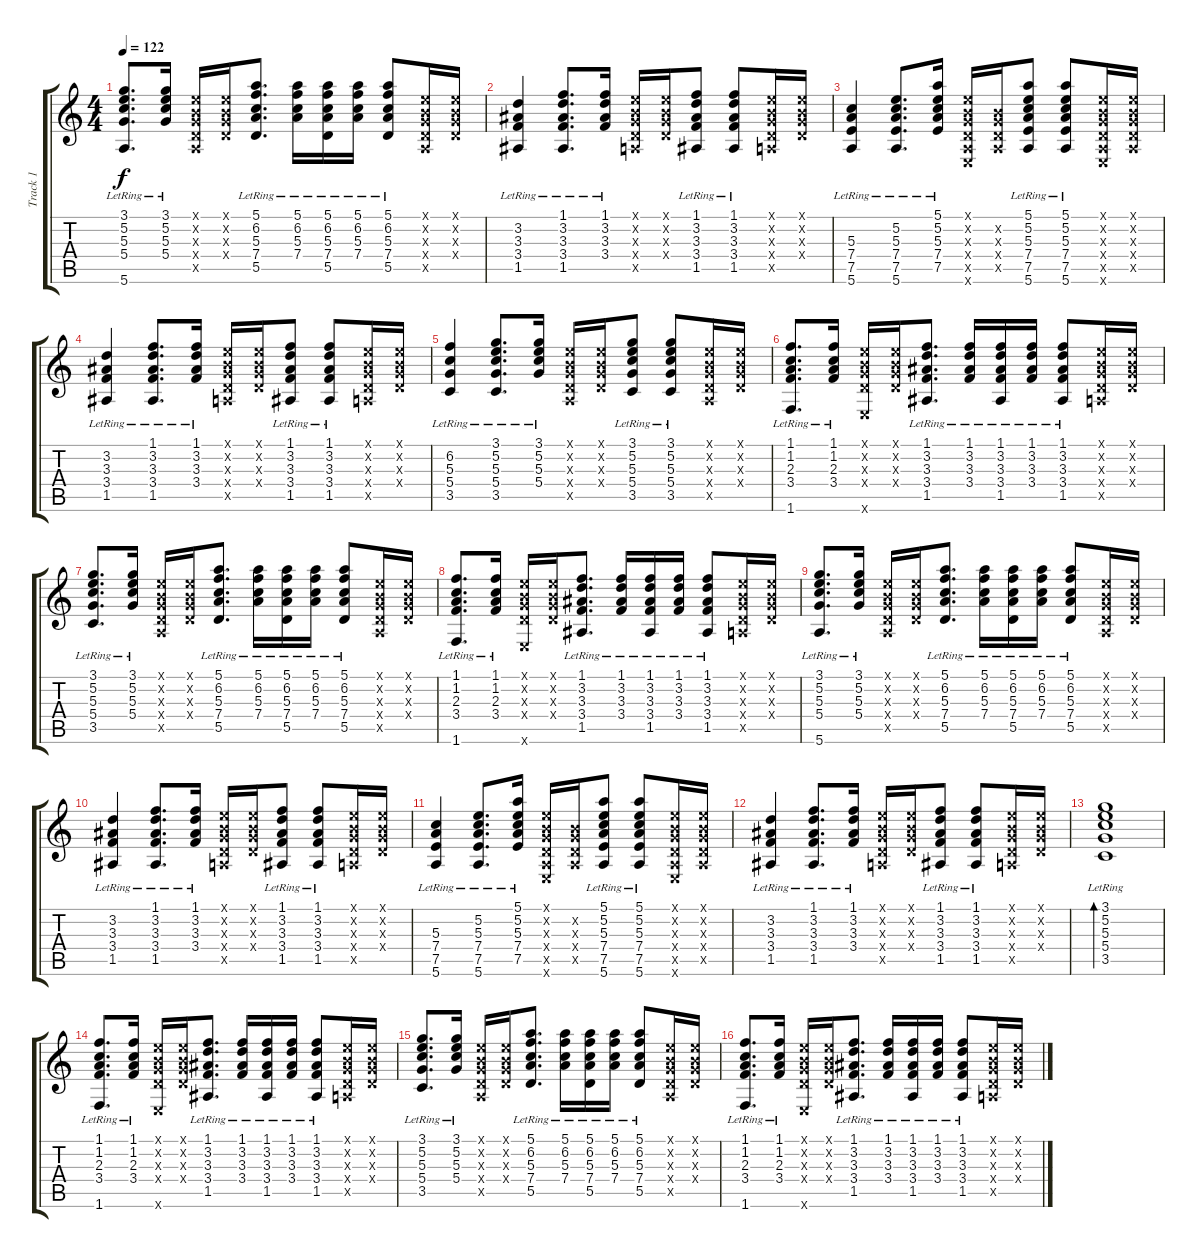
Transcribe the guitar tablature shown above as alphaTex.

\track ("Track 1" "Track 1") {instrument acousticguitarnylon}
\staff {score tabs}
\tuning (E4 B3 G3 D3 A2 E2) {hide}
\ts (4 4)
\tempo 122
\clef g2
\ks c
(3.1{lr} 5.2{lr} 5.3{lr} 5.4{lr} 5.6{lr}).8{d dy f} (3.1{lr} 5.2{lr} 5.3{lr} 5.4{lr}).16 (0.1{x} 0.2{x} 0.3{x} 0.4{x} 0.5{x}).16 (0.1{x} 0.2{x} 0.3{x} 0.4{x}).16 (5.1{lr} 6.2{lr} 5.3{lr} 7.4{lr} 5.5{lr}).8{d} (5.1{lr} 6.2{lr} 5.3{lr} 7.4{lr}).16 (5.1{lr} 6.2{lr} 5.3{lr} 7.4{lr} 5.5{lr}).16 (5.1{lr} 6.2{lr} 5.3{lr} 7.4{lr}).16 (5.1{lr} 6.2{lr} 5.3{lr} 7.4{lr} 5.5{lr}).8 (0.1{x} 0.2{x} 0.3{x} 0.4{x} 0.5{x}).16 (0.1{x} 0.2{x} 0.3{x} 0.4{x}).16 |
(3.2{lr} 3.3{lr} 3.4{lr} 1.5{lr}).4 (1.1{lr} 3.2{lr} 3.3{lr} 3.4{lr} 1.5{lr}).8{d} (1.1{lr} 3.2{lr} 3.3{lr} 3.4{lr}).16 (0.1{x} 0.2{x} 0.3{x} 0.4{x} 0.5{x}).16 (0.1{x} 0.2{x} 0.3{x} 0.4{x}).16 (1.1{lr} 3.2{lr} 3.3{lr} 3.4{lr} 1.5{lr}).8 (1.1{lr} 3.2{lr} 3.3{lr} 3.4{lr} 1.5{lr}).8 (0.1{x} 0.2{x} 0.3{x} 0.4{x} 0.5{x}).16 (0.1{x} 0.2{x} 0.3{x} 0.4{x}).16 |
(5.3{lr} 7.4{lr} 7.5{lr} 5.6{lr}).4 (5.2{lr} 5.3{lr} 7.4{lr} 7.5{lr} 5.6{lr}).8{d} (5.1{lr} 5.2{lr} 5.3{lr} 7.4{lr} 7.5{lr}).16 (0.1{x} 0.2{x} 0.3{x} 0.4{x} 0.5{x} 0.6{x}).16 (0.2{x} 0.3{x} 0.4{x} 0.5{x}).16 (5.1 5.2{lr} 5.3{lr} 7.4{lr} 7.5{lr} 5.6{lr}).8 (5.1 5.2{lr} 5.3{lr} 7.4{lr} 7.5{lr} 5.6{lr}).8 (0.1{x} 0.2{x} 0.3{x} 0.4{x} 0.5{x} 0.6{x}).16 (0.1{x} 0.2{x} 0.3{x} 0.4{x} 0.5{x}).16 |
(3.2{lr} 3.3{lr} 3.4{lr} 1.5{lr}).4 (1.1{lr} 3.2{lr} 3.3{lr} 3.4{lr} 1.5{lr}).8{d} (1.1{lr} 3.2{lr} 3.3{lr} 3.4{lr}).16 (0.1{x} 0.2{x} 0.3{x} 0.4{x} 0.5{x}).16 (0.1{x} 0.2{x} 0.3{x} 0.4{x}).16 (1.1{lr} 3.2{lr} 3.3{lr} 3.4{lr} 1.5{lr}).8 (1.1{lr} 3.2{lr} 3.3{lr} 3.4{lr} 1.5{lr}).8 (0.1{x} 0.2{x} 0.3{x} 0.4{x} 0.5{x}).16 (0.1{x} 0.2{x} 0.3{x} 0.4{x}).16 |
(6.2{lr} 5.3{lr} 5.4{lr} 3.5{lr}).4 (3.1{lr} 5.2{lr} 5.3{lr} 5.4{lr} 3.5{lr}).8{d} (3.1{lr} 5.2{lr} 5.3{lr} 5.4{lr}).16 (0.1{x} 0.2{x} 0.3{x} 0.4{x} 0.5{x}).16 (0.1{x} 0.2{x} 0.3{x} 0.4{x}).16 (3.1{lr} 5.2{lr} 5.3{lr} 5.4{lr} 3.5{lr}).8 (3.1{lr} 5.2{lr} 5.3{lr} 5.4{lr} 3.5{lr}).8 (0.1{x} 0.2{x} 0.3{x} 0.4{x} 0.5{x}).16 (0.1{x} 0.2{x} 0.3{x} 0.4{x}).16 |
(1.1{lr} 1.2{lr} 2.3{lr} 3.4{lr} 1.6{lr}).8{d} (1.1{lr} 1.2{lr} 2.3{lr} 3.4{lr}).16 (0.1{x} 0.2{x} 0.3{x} 0.4{x} 0.6{x}).16 (0.1{x} 0.2{x} 0.3{x} 0.4{x}).16 (1.1{lr} 3.2{lr} 3.3{lr} 3.4{lr} 1.5{lr}).8{d} (1.1{lr} 3.2{lr} 3.3{lr} 3.4{lr}).16 (1.1{lr} 3.2{lr} 3.3{lr} 3.4{lr} 1.5{lr}).16 (1.1{lr} 3.2{lr} 3.3{lr} 3.4{lr}).16 (1.1{lr} 3.2{lr} 3.3{lr} 3.4{lr} 1.5{lr}).8 (0.1{x} 0.2{x} 0.3{x} 0.4{x} 0.5{x}).16 (0.1{x} 0.2{x} 0.3{x} 0.4{x}).16 |
(3.1{lr} 5.2{lr} 5.3{lr} 5.4{lr} 3.5).8{d} (3.1{lr} 5.2{lr} 5.3{lr} 5.4{lr}).16 (0.1{x} 0.2{x} 0.3{x} 0.4{x} 0.5{x}).16 (0.1{x} 0.2{x} 0.3{x} 0.4{x}).16 (5.1{lr} 6.2{lr} 5.3{lr} 7.4{lr} 5.5{lr}).8{d} (5.1{lr} 6.2{lr} 5.3{lr} 7.4{lr}).16 (5.1{lr} 6.2{lr} 5.3{lr} 7.4{lr} 5.5{lr}).16 (5.1{lr} 6.2{lr} 5.3{lr} 7.4{lr}).16 (5.1{lr} 6.2{lr} 5.3{lr} 7.4{lr} 5.5{lr}).8 (0.1{x} 0.2{x} 0.3{x} 0.4{x} 0.5{x}).16 (0.1{x} 0.2{x} 0.3{x} 0.4{x}).16 |
(1.1{lr} 1.2{lr} 2.3{lr} 3.4{lr} 1.6{lr}).8{d} (1.1{lr} 1.2{lr} 2.3{lr} 3.4{lr}).16 (0.1{x} 0.2{x} 0.3{x} 0.4{x} 0.6{x}).16 (0.1{x} 0.2{x} 0.3{x} 0.4{x}).16 (1.1{lr} 3.2{lr} 3.3{lr} 3.4{lr} 1.5{lr}).8{d} (1.1{lr} 3.2{lr} 3.3{lr} 3.4{lr}).16 (1.1{lr} 3.2{lr} 3.3{lr} 3.4{lr} 1.5{lr}).16 (1.1{lr} 3.2{lr} 3.3{lr} 3.4{lr}).16 (1.1{lr} 3.2{lr} 3.3{lr} 3.4{lr} 1.5{lr}).8 (0.1{x} 0.2{x} 0.3{x} 0.4{x} 0.5{x}).16 (0.1{x} 0.2{x} 0.3{x} 0.4{x}).16 |
(3.1{lr} 5.2{lr} 5.3{lr} 5.4{lr} 5.6{lr}).8{d} (3.1{lr} 5.2{lr} 5.3{lr} 5.4{lr}).16 (0.1{x} 0.2{x} 0.3{x} 0.4{x} 0.5{x}).16 (0.1{x} 0.2{x} 0.3{x} 0.4{x}).16 (5.1{lr} 6.2{lr} 5.3{lr} 7.4{lr} 5.5{lr}).8{d} (5.1{lr} 6.2{lr} 5.3{lr} 7.4{lr}).16 (5.1{lr} 6.2{lr} 5.3{lr} 7.4{lr} 5.5{lr}).16 (5.1{lr} 6.2{lr} 5.3{lr} 7.4{lr}).16 (5.1{lr} 6.2{lr} 5.3{lr} 7.4{lr} 5.5{lr}).8 (0.1{x} 0.2{x} 0.3{x} 0.4{x} 0.5{x}).16 (0.1{x} 0.2{x} 0.3{x} 0.4{x}).16 |
(3.2{lr} 3.3{lr} 3.4{lr} 1.5{lr}).4 (1.1{lr} 3.2{lr} 3.3{lr} 3.4{lr} 1.5{lr}).8{d} (1.1{lr} 3.2{lr} 3.3{lr} 3.4{lr}).16 (0.1{x} 0.2{x} 0.3{x} 0.4{x} 0.5{x}).16 (0.1{x} 0.2{x} 0.3{x} 0.4{x}).16 (1.1{lr} 3.2{lr} 3.3{lr} 3.4{lr} 1.5{lr}).8 (1.1{lr} 3.2{lr} 3.3{lr} 3.4{lr} 1.5{lr}).8 (0.1{x} 0.2{x} 0.3{x} 0.4{x} 0.5{x}).16 (0.1{x} 0.2{x} 0.3{x} 0.4{x}).16 |
(5.3{lr} 7.4{lr} 7.5{lr} 5.6{lr}).4 (5.2{lr} 5.3{lr} 7.4{lr} 7.5{lr} 5.6{lr}).8{d} (5.1{lr} 5.2{lr} 5.3{lr} 7.4{lr} 7.5{lr}).16 (0.1{x} 0.2{x} 0.3{x} 0.4{x} 0.5{x} 0.6{x}).16 (0.2{x} 0.3{x} 0.4{x} 0.5{x}).16 (5.1 5.2{lr} 5.3{lr} 7.4{lr} 7.5{lr} 5.6{lr}).8 (5.1 5.2{lr} 5.3{lr} 7.4{lr} 7.5{lr} 5.6{lr}).8 (0.1{x} 0.2{x} 0.3{x} 0.4{x} 0.5{x} 0.6{x}).16 (0.1{x} 0.2{x} 0.3{x} 0.4{x} 0.5{x}).16 |
(3.2{lr} 3.3{lr} 3.4{lr} 1.5{lr}).4 (1.1{lr} 3.2{lr} 3.3{lr} 3.4{lr} 1.5{lr}).8{d} (1.1{lr} 3.2{lr} 3.3{lr} 3.4{lr}).16 (0.1{x} 0.2{x} 0.3{x} 0.4{x} 0.5{x}).16 (0.1{x} 0.2{x} 0.3{x} 0.4{x}).16 (1.1{lr} 3.2{lr} 3.3{lr} 3.4{lr} 1.5{lr}).8 (1.1{lr} 3.2{lr} 3.3{lr} 3.4{lr} 1.5{lr}).8 (0.1{x} 0.2{x} 0.3{x} 0.4{x} 0.5{x}).16 (0.1{x} 0.2{x} 0.3{x} 0.4{x}).16 |
(3.1{lr} 5.2{lr} 5.3{lr} 5.4{lr} 3.5{lr}).1{bd 120} |
(1.1{lr} 1.2{lr} 2.3{lr} 3.4{lr} 1.6{lr}).8{d} (1.1{lr} 1.2{lr} 2.3{lr} 3.4{lr}).16 (0.1{x} 0.2{x} 0.3{x} 0.4{x} 0.6{x}).16 (0.1{x} 0.2{x} 0.3{x} 0.4{x}).16 (1.1{lr} 3.2{lr} 3.3{lr} 3.4{lr} 1.5{lr}).8{d} (1.1{lr} 3.2{lr} 3.3{lr} 3.4{lr}).16 (1.1{lr} 3.2{lr} 3.3{lr} 3.4{lr} 1.5{lr}).16 (1.1{lr} 3.2{lr} 3.3{lr} 3.4{lr}).16 (1.1{lr} 3.2{lr} 3.3{lr} 3.4{lr} 1.5{lr}).8 (0.1{x} 0.2{x} 0.3{x} 0.4{x} 0.5{x}).16 (0.1{x} 0.2{x} 0.3{x} 0.4{x}).16 |
(3.1{lr} 5.2{lr} 5.3{lr} 5.4{lr} 3.5).8{d} (3.1{lr} 5.2{lr} 5.3{lr} 5.4{lr}).16 (0.1{x} 0.2{x} 0.3{x} 0.4{x} 0.5{x}).16 (0.1{x} 0.2{x} 0.3{x} 0.4{x}).16 (5.1{lr} 6.2{lr} 5.3{lr} 7.4{lr} 5.5{lr}).8{d} (5.1{lr} 6.2{lr} 5.3{lr} 7.4{lr}).16 (5.1{lr} 6.2{lr} 5.3{lr} 7.4{lr} 5.5{lr}).16 (5.1{lr} 6.2{lr} 5.3{lr} 7.4{lr}).16 (5.1{lr} 6.2{lr} 5.3{lr} 7.4{lr} 5.5{lr}).8 (0.1{x} 0.2{x} 0.3{x} 0.4{x} 0.5{x}).16 (0.1{x} 0.2{x} 0.3{x} 0.4{x}).16 |
(1.1{lr} 1.2{lr} 2.3{lr} 3.4{lr} 1.6{lr}).8{d} (1.1{lr} 1.2{lr} 2.3{lr} 3.4{lr}).16 (0.1{x} 0.2{x} 0.3{x} 0.4{x} 0.6{x}).16 (0.1{x} 0.2{x} 0.3{x} 0.4{x}).16 (1.1{lr} 3.2{lr} 3.3{lr} 3.4{lr} 1.5{lr}).8{d} (1.1{lr} 3.2{lr} 3.3{lr} 3.4{lr}).16 (1.1{lr} 3.2{lr} 3.3{lr} 3.4{lr} 1.5{lr}).16 (1.1{lr} 3.2{lr} 3.3{lr} 3.4{lr}).16 (1.1{lr} 3.2{lr} 3.3{lr} 3.4{lr} 1.5{lr}).8 (0.1{x} 0.2{x} 0.3{x} 0.4{x} 0.5{x}).16 (0.1{x} 0.2{x} 0.3{x} 0.4{x}).16
